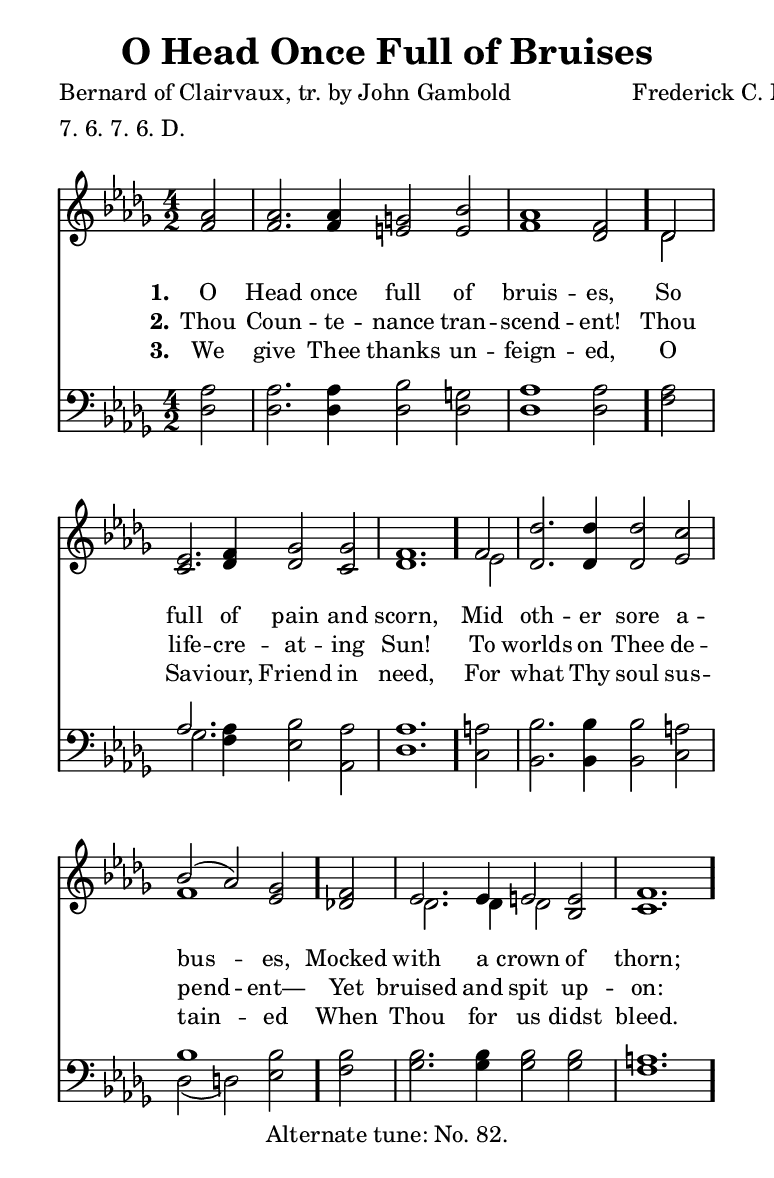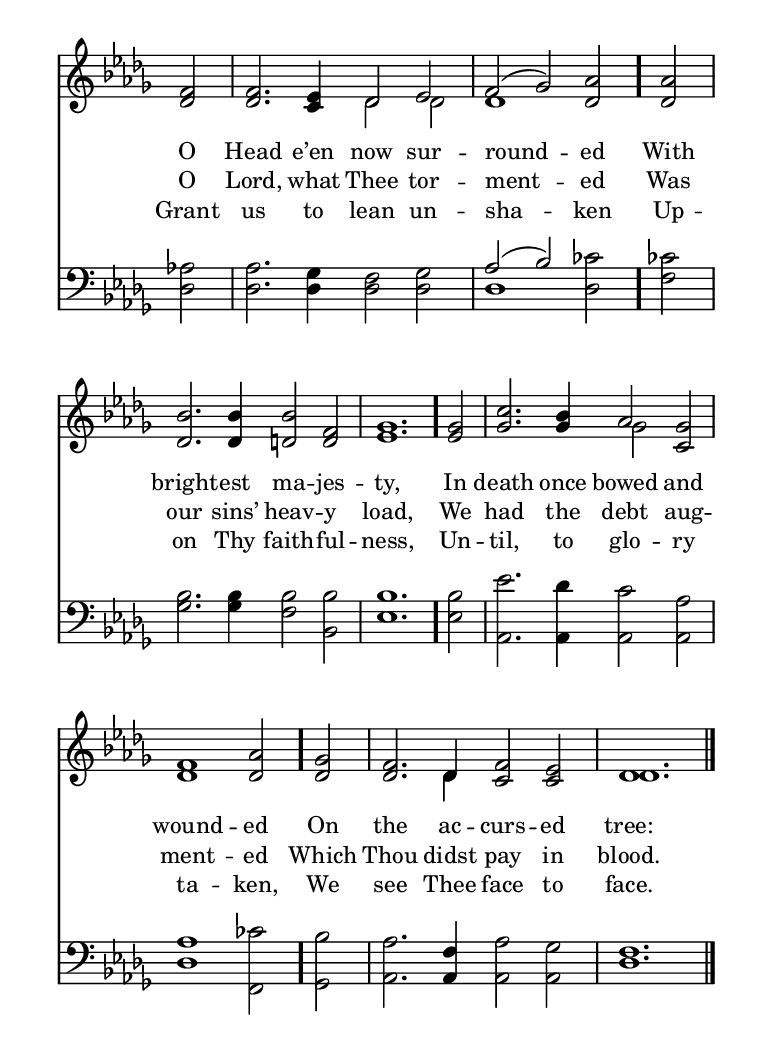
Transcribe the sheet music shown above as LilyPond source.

\include "common/global.ily"
\paper {
  \include "common/paper.ily"
  oddFooterMarkup = \markup { \fill-line { \on-the-fly \first-page "Alternate tune: No. 82." } }
}

\header{
  hymnnumber = "181"
  title = "O Head Once Full of Bruises"
  tunename = "St. Christopher"
  meter = "7. 6. 7. 6. D."
  poet = "Bernard of Clairvaux, tr. by John Gambold" % see https://hymnary.org/text/o_head_so_full_of_bruises_so_full_of_pai
  composer = "Frederick C. Maker" % see https://hymnary.org/tune/st_christopher_maker
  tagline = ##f
}

global = {
  \include "common/overrides.ily"
  \override Staff.TimeSignature.style = #'numbered
  \time 4/2
  \override Score.MetronomeMark.transparent = ##t % hide all fermata changes too
  \tempo 2=80
  \key des \major
  \partial 2
  \autoBeamOff
}

notesSoprano = {
\global
\relative c'' {

  aes2 | aes2. aes4 g2 bes | aes1 f2
  des2 | ees2. f4 ges2 ges | f1.
  f2 | des'2. des4 des2 c | bes( aes) ges
  f2 | ees2. ees4 e2 e | f1.
  f2 | f2. ees4 des2 ees | f( ges) aes
  aes2 | bes2. bes4 bes2 f | ges1.
  ges2 | c2. bes4 aes2 ges | f1 aes2
  ges2 | f2. des4 f2 ees | des1.

  \bar "|."

}
}

notesAlto = {
\global
\relative e' {

  f2 | f2. f4 e2 e | f1 des2
  des2 | c2. des4 des2 c | des1.
  ees2 | des2. des4 des2 ees | f1 ees2
  des!2 | des2. des4 des2 bes | c1.
  des2 | des2. c4 des2 des | des1 des2
  des2 | des2. des4 d2 d | ees1.
  ees2 | ges2. ges4 ges2 c, | des1 des2
  des2 | des2. des4 c2 c | des1.

}
}

notesTenor = {
\global
\relative a {

  aes2 | aes2. aes4 bes2 g | aes1 aes2
  aes2 | aes2. aes4 bes2 aes | aes1.
  a2 | bes2. bes4 bes2 a | bes1 bes2
  bes2 | bes2. bes4 bes2 bes | a1.
  aes!2 | aes2. ges4 f2 ges | aes( bes) ces
  ces!2 | bes2. bes4 bes2 bes | bes1.
  bes2 | ees2. des4 c2 aes | aes1 ces2
  bes2 | aes2. f4 aes2 ges | f1.

}
}

notesBass = {
\global
\relative f {

  des2 | des2. des4 des2 des | des1 des2
  f2 | ges2. f4 ees2 aes, | des1.
  c2 | bes2. bes4 bes2 c | des( d) ees
  f2 | ges2. ges4 ges2 ges | f1.
  des2 | des2. des4 des2 des | des1 des2
  f2 | ges2. ges4 f2 bes,2 | ees1.
  ees2 | aes,2. aes4 aes2 aes | des1 f,2
  ges2 | aes2. aes4 aes2 aes | des1.

}
}

wordsA = \lyricmode {
\set stanza = "1."

O Head once full of bruis -- es, \bar "."
So full of pain and scorn, \bar "."
Mid oth -- er sore a -- bus -- es, \bar "."
Mocked with a crown of thorn; \bar "."
O Head e’en now sur -- round -- ed \bar "."
With bright -- est ma -- jes -- ty, \bar "."
In death once bowed and wound -- ed \bar "."
On the ac -- curs -- ed tree: \bar "." % blue book puts full stop here but the sentence hasn't ended

}

wordsB = \lyricmode {
\set stanza = "2."

Thou Coun -- te -- nance tran -- scend -- ent!
Thou life -- cre -- at -- ing Sun!
To worlds on Thee de -- pend -- ent—
Yet bruised and spit up -- on:
O Lord, what Thee tor -- ment -- ed
Was our sins’ heav -- y load,
We had the debt aug -- ment -- ed
Which Thou didst pay in blood.

}

wordsC = \lyricmode {
\set stanza = "3."

We give Thee thanks un -- feign -- ed,
O Sav -- iour, Friend in need,
For what Thy soul sus -- tain -- ed
When Thou for us didst bleed.
Grant us to lean un -- sha -- ken
Up -- on Thy faith -- ful -- ness,
Un -- til, to glo -- ry ta -- ken,
We see Thee face to face.

}

\score {
  \context ChoirStaff <<
    \context Staff = upper <<
      \set Staff.autoBeaming = ##f
      \set ChoirStaff.systemStartDelimiter = #'SystemStartBar
      \set ChoirStaff.printPartCombineTexts = ##f
      \partcombine #'(2 . 11) \notesSoprano \notesAlto
      \context NullVoice = sopranos { \voiceOne << \notesSoprano >> }
      \context Lyrics = one   \lyricsto sopranos \wordsA
      \context Lyrics = two   \lyricsto sopranos \wordsB
      \context Lyrics = three \lyricsto sopranos \wordsC
    >>
    \context Staff = men <<
      \set Staff.autoBeaming = ##f
      \clef bass
      \set ChoirStaff.printPartCombineTexts = ##f
      \partcombine #'(2 . 11) \notesTenor \notesBass
    >>
  >>
  \layout {
    \include "common/layout.ily"
  }
  #(cond ((ly:get-option 'eog-midi-permitted) #{ \midi{
    \include "common/midi.ily"
  } #}))
}

\version "2.19.49"  % necessary for upgrading to future LilyPond versions.

% vi:set et ts=2 sw=2 ai nocindent syntax=lilypond:
